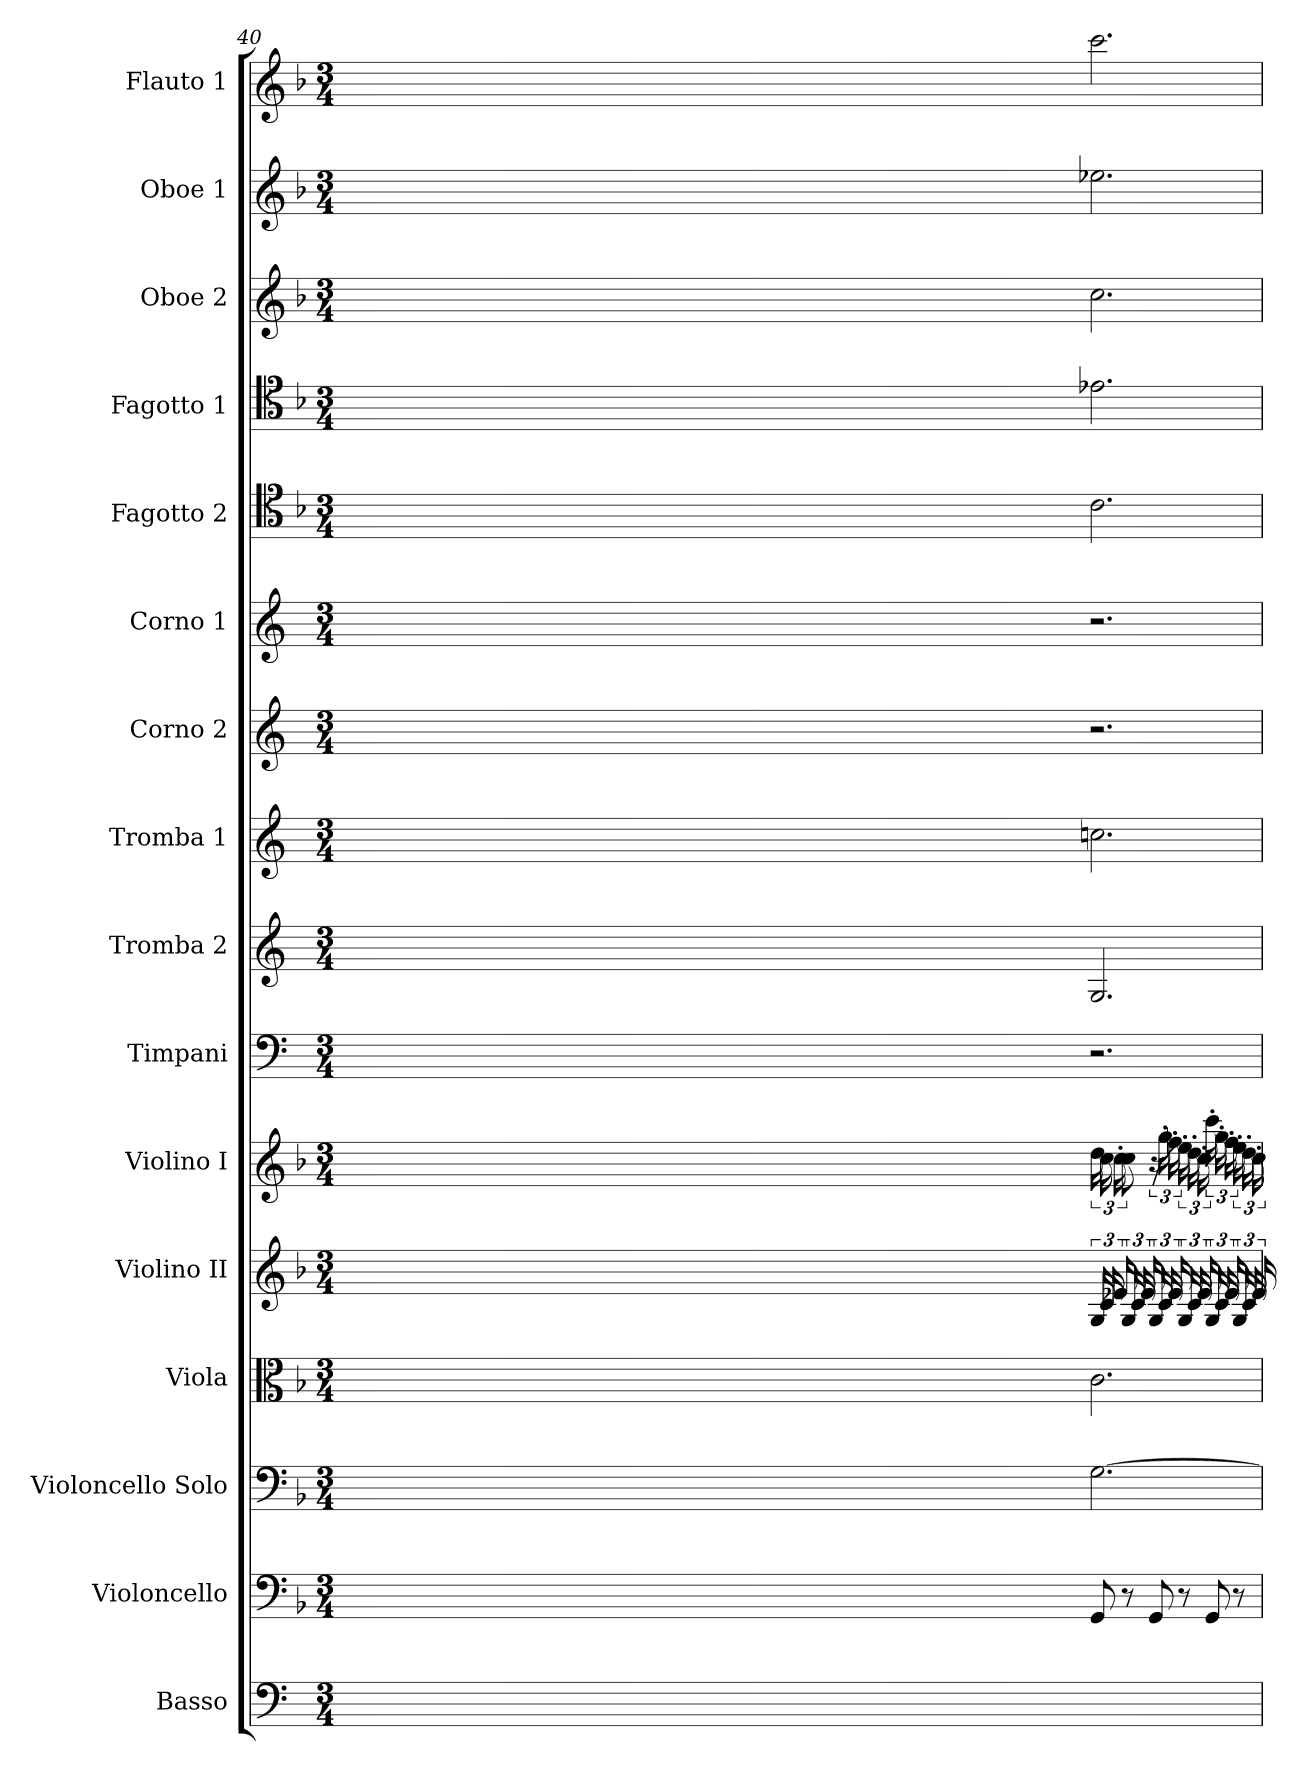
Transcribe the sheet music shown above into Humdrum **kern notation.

**kern	**kern	**kern	**kern	**kern	**kern	**kern	**kern	**kern	**kern	**kern	**kern	**kern	**kern	**kern	**kern
*part16	*part15	*part14	*part13	*part12	*part11	*part10	*part9	*part8	*part7	*part6	*part5	*part4	*part3	*part2	*part1
*staff16	*staff15	*staff14	*staff13	*staff12	*staff11	*staff10	*staff9	*staff8	*staff7	*staff6	*staff5	*staff4	*staff3	*staff2	*staff1
*I"Basso	*I"Violoncello	*I"Violoncello Solo	*I"Viola	*I"Violino II	*I"Violino I	*I"Timpani	*I"Tromba 2	*I"Tromba 1	*I"Corno 2	*I"Corno 1	*I"Fagotto 2	*I"Fagotto 1	*I"Oboe 2	*I"Oboe 1	*I"Flauto 1
*	*I'Vc	*I'Vc	*I'Vla	*I'Vln	*I'Vln	*	*	*	*	*	*	*	*I'Ob	*I'Ob	*I'Fl
*clefF4	*clefF4	*clefF4	*clefC3	*clefG2	*clefG2	*clefF4	*clefG2	*clefG2	*clefG2	*clefG2	*clefC4	*clefC4	*clefG2	*clefG2	*clefG2
*ITrd7c12	*	*	*	*	*	*	*ITrd1c2	*ITrd1c2	*ITrd4c7	*ITrd4c7	*	*	*	*	*
*	*k[b-]	*k[b-]	*k[b-]	*k[b-]	*k[b-]	*	*	*	*	*	*k[b-]	*k[b-]	*k[b-]	*k[b-]	*k[b-]
*M3/4	*M3/4	*M3/4	*M3/4	*M3/4	*M3/4	*M3/4	*M3/4	*M3/4	*M3/4	*M3/4	*M3/4	*M3/4	*M3/4	*M3/4	*M3/4
=40	=40	=40	=40	=40	=40	=40	=40	=40	=40	=40	=40	=40	=40	=40	=40
1ryy	1ryy	1ryy	1ryy	1ryy	1ryy	1ryy	1ryy	1ryy	1ryy	1ryy	1ryy	1ryy	1ryy	1ryy	1ryy
1ryy	1ryy	1ryy	1ryy	1ryy	1ryy	1ryy	1ryy	1ryy	1ryy	1ryy	1ryy	1ryy	1ryy	1ryy	1ryy
1ryy	1ryy	1ryy	1ryy	1ryy	1ryy	1ryy	1ryy	1ryy	1ryy	1ryy	1ryy	1ryy	1ryy	1ryy	1ryy
1ryy	1ryy	1ryy	1ryy	1ryy	1ryy	1ryy	1ryy	1ryy	1ryy	1ryy	1ryy	1ryy	1ryy	1ryy	1ryy
1ryy	1ryy	1ryy	1ryy	1ryy	1ryy	1ryy	1ryy	1ryy	1ryy	1ryy	1ryy	1ryy	1ryy	1ryy	1ryy
1ryy	1ryy	1ryy	1ryy	1ryy	1ryy	1ryy	1ryy	1ryy	1ryy	1ryy	1ryy	1ryy	1ryy	1ryy	1ryy
1ryy	1ryy	1ryy	1ryy	1ryy	1ryy	1ryy	1ryy	1ryy	1ryy	1ryy	1ryy	1ryy	1ryy	1ryy	1ryy
1ryy	1ryy	1ryy	1ryy	1ryy	1ryy	1ryy	1ryy	1ryy	1ryy	1ryy	1ryy	1ryy	1ryy	1ryy	1ryy
1ryy	1ryy	1ryy	1ryy	1ryy	1ryy	1ryy	1ryy	1ryy	1ryy	1ryy	1ryy	1ryy	1ryy	1ryy	1ryy
1ryy	1ryy	1ryy	1ryy	1ryy	1ryy	1ryy	1ryy	1ryy	1ryy	1ryy	1ryy	1ryy	1ryy	1ryy	1ryy
1ryy	1ryy	1ryy	1ryy	1ryy	1ryy	1ryy	1ryy	1ryy	1ryy	1ryy	1ryy	1ryy	1ryy	1ryy	1ryy
1ryy	1ryy	1ryy	1ryy	1ryy	1ryy	1ryy	1ryy	1ryy	1ryy	1ryy	1ryy	1ryy	1ryy	1ryy	1ryy
1ryy	1ryy	1ryy	1ryy	1ryy	1ryy	1ryy	1ryy	1ryy	1ryy	1ryy	1ryy	1ryy	1ryy	1ryy	1ryy
1ryy	1ryy	1ryy	1ryy	1ryy	1ryy	1ryy	1ryy	1ryy	1ryy	1ryy	1ryy	1ryy	1ryy	1ryy	1ryy
1ryy	1ryy	1ryy	1ryy	1ryy	1ryy	1ryy	1ryy	1ryy	1ryy	1ryy	1ryy	1ryy	1ryy	1ryy	1ryy
1ryy	1ryy	1ryy	1ryy	1ryy	1ryy	1ryy	1ryy	1ryy	1ryy	1ryy	1ryy	1ryy	1ryy	1ryy	1ryy
1ryy	1ryy	1ryy	1ryy	1ryy	1ryy	1ryy	1ryy	1ryy	1ryy	1ryy	1ryy	1ryy	1ryy	1ryy	1ryy
1ryy	1ryy	1ryy	1ryy	1ryy	1ryy	1ryy	1ryy	1ryy	1ryy	1ryy	1ryy	1ryy	1ryy	1ryy	1ryy
1ryy	1ryy	1ryy	1ryy	1ryy	1ryy	1ryy	1ryy	1ryy	1ryy	1ryy	1ryy	1ryy	1ryy	1ryy	1ryy
1ryy	1ryy	1ryy	1ryy	1ryy	1ryy	1ryy	1ryy	1ryy	1ryy	1ryy	1ryy	1ryy	1ryy	1ryy	1ryy
1ryy	1ryy	1ryy	1ryy	1ryy	1ryy	1ryy	1ryy	1ryy	1ryy	1ryy	1ryy	1ryy	1ryy	1ryy	1ryy
1ryy	1ryy	1ryy	1ryy	1ryy	1ryy	1ryy	1ryy	1ryy	1ryy	1ryy	1ryy	1ryy	1ryy	1ryy	1ryy
1ryy	1ryy	1ryy	1ryy	1ryy	1ryy	1ryy	1ryy	1ryy	1ryy	1ryy	1ryy	1ryy	1ryy	1ryy	1ryy
1ryy	1ryy	1ryy	1ryy	1ryy	1ryy	1ryy	1ryy	1ryy	1ryy	1ryy	1ryy	1ryy	1ryy	1ryy	1ryy
1ryy	1ryy	1ryy	1ryy	1ryy	1ryy	1ryy	1ryy	1ryy	1ryy	1ryy	1ryy	1ryy	1ryy	1ryy	1ryy
1ryy	1ryy	1ryy	1ryy	1ryy	1ryy	1ryy	1ryy	1ryy	1ryy	1ryy	1ryy	1ryy	1ryy	1ryy	1ryy
1ryy	1ryy	1ryy	1ryy	1ryy	1ryy	1ryy	1ryy	1ryy	1ryy	1ryy	1ryy	1ryy	1ryy	1ryy	1ryy
1ryy	1ryy	1ryy	1ryy	1ryy	1ryy	1ryy	1ryy	1ryy	1ryy	1ryy	1ryy	1ryy	1ryy	1ryy	1ryy
1ryy	1ryy	1ryy	1ryy	1ryy	1ryy	1ryy	1ryy	1ryy	1ryy	1ryy	1ryy	1ryy	1ryy	1ryy	1ryy
2ryy	2ryy	2ryy	2ryy	2ryy	2ryy	2ryy	2ryy	2ryy	2ryy	2ryy	2ryy	2ryy	2ryy	2ryy	2ryy
2.ryy	8GG	[2.G	2.c	24G	24dd	2.r	2.F	2.b-	2.r	2.r	2.c	2.e-X	2.cc	2.ee-X	2.ccc
.	.	.	.	24c	24cc	.	.	.	.	.	.	.	.	.	.
.	.	.	.	24e-X	24cc'	.	.	.	.	.	.	.	.	.	.
.	8r	.	.	24G	8cc	.	.	.	.	.	.	.	.	.	.
.	.	.	.	24c	.	.	.	.	.	.	.	.	.	.	.
.	.	.	.	24e-	.	.	.	.	.	.	.	.	.	.	.
.	8GG	.	.	24G	24r	.	.	.	.	.	.	.	.	.	.
.	.	.	.	24c	24gg'	.	.	.	.	.	.	.	.	.	.
.	.	.	.	24e-	24ff'	.	.	.	.	.	.	.	.	.	.
.	8r	.	.	24G	24ee-X'	.	.	.	.	.	.	.	.	.	.
.	.	.	.	24c	24dd'	.	.	.	.	.	.	.	.	.	.
.	.	.	.	24e-	24cc'	.	.	.	.	.	.	.	.	.	.
.	8GG	.	.	24G	24ccc'	.	.	.	.	.	.	.	.	.	.
.	.	.	.	24c	24gg'	.	.	.	.	.	.	.	.	.	.
.	.	.	.	24e-	24ff'	.	.	.	.	.	.	.	.	.	.
.	8r	.	.	24G	24ee-'	.	.	.	.	.	.	.	.	.	.
.	.	.	.	24c	24dd'	.	.	.	.	.	.	.	.	.	.
.	.	.	.	24e-	24cc'	.	.	.	.	.	.	.	.	.	.
=	=	=	=	=	=	=	=	=	=	=	=	=	=	=	=
*-	*-	*-	*-	*-	*-	*-	*-	*-	*-	*-	*-	*-	*-	*-	*-
